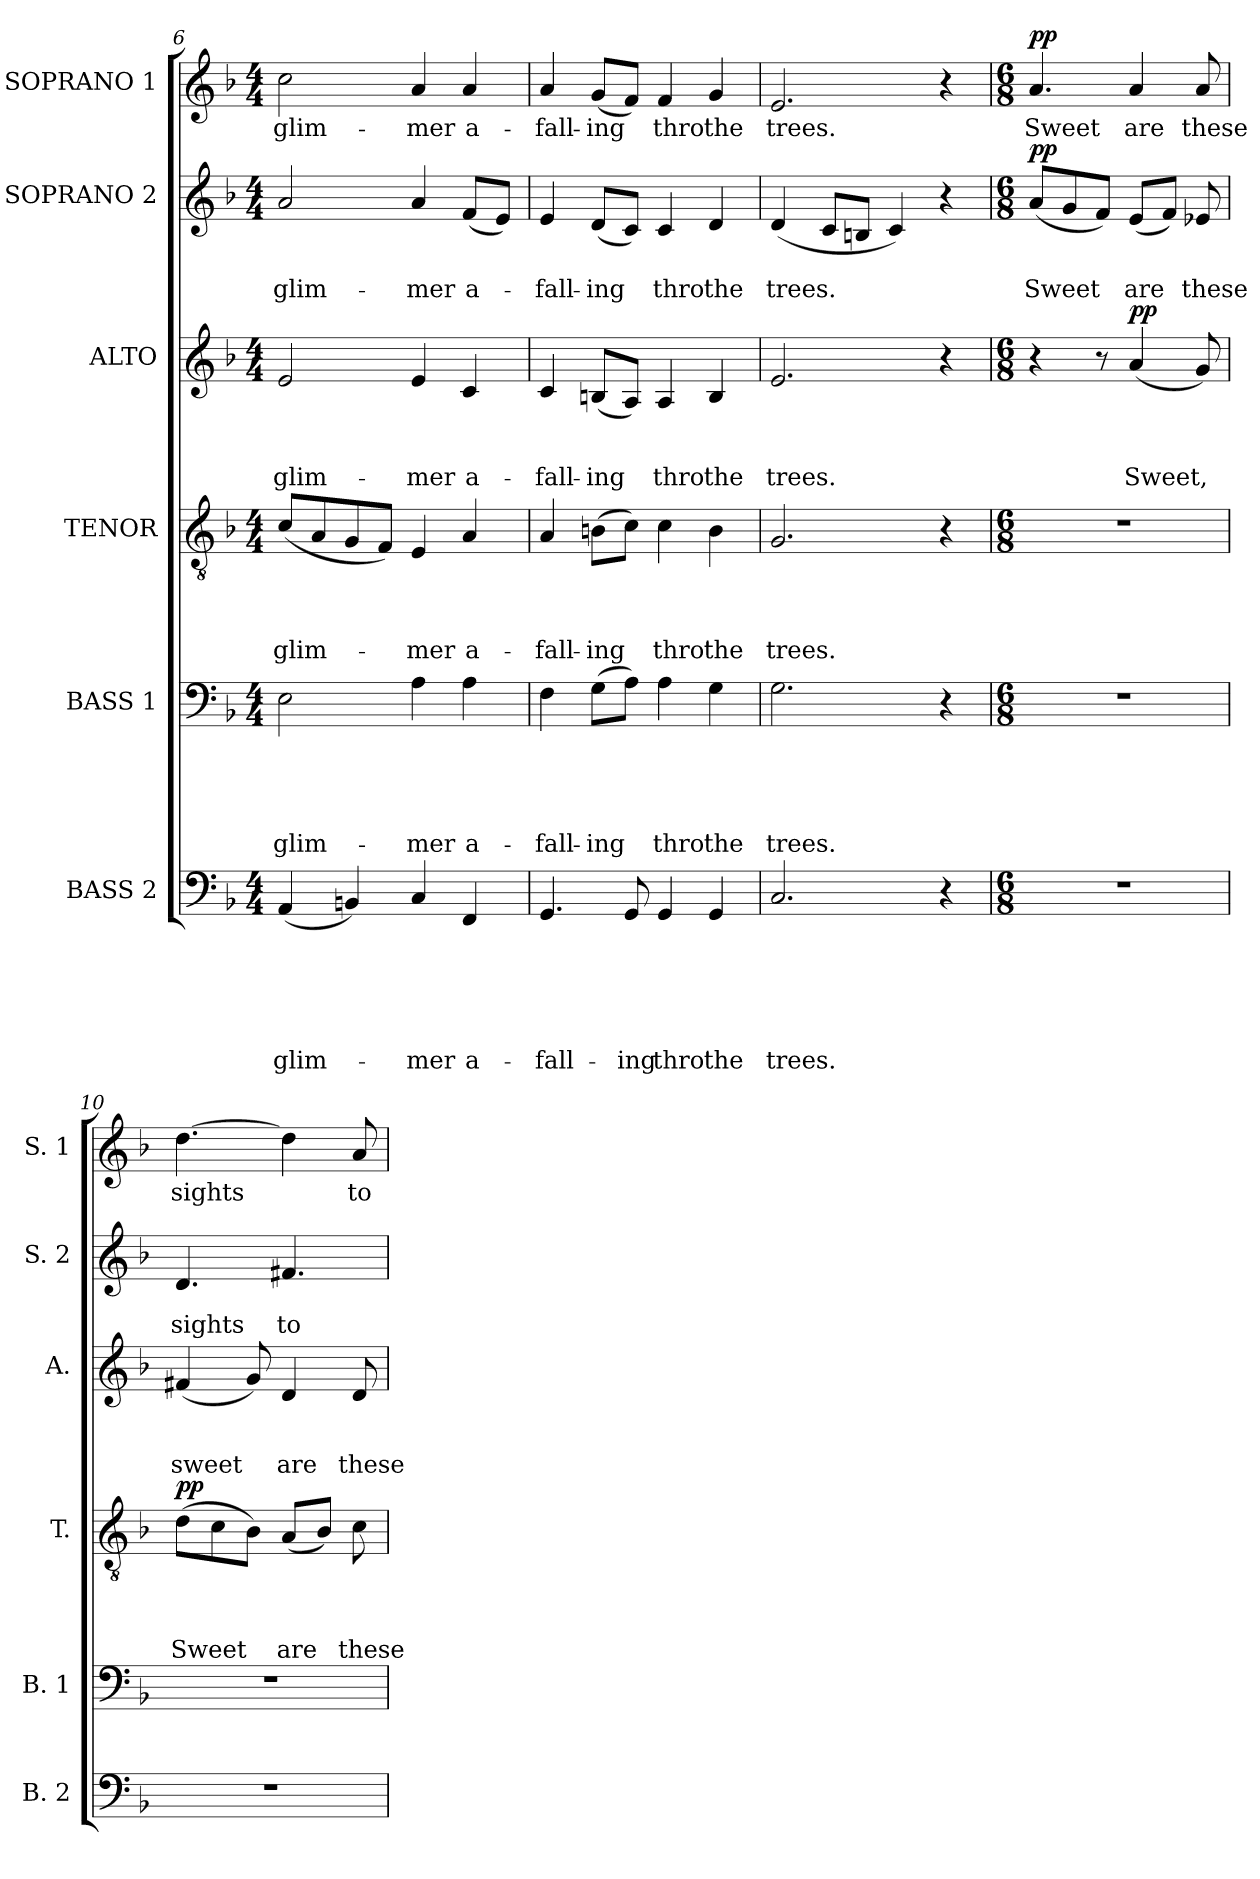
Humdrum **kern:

**kern	**text	**text	**text	**text	**text	**text	**kern	**text	**text	**text	**text	**text	**kern	**text	**text	**text	**text	**dynam	**kern	**text	**text	**text	**dynam	**kern	**text	**text	**dynam	**kern	**text	**dynam
*part6	*part6	*part6	*part6	*part6	*part6	*part6	*part5	*part5	*part5	*part5	*part5	*part5	*part4	*part4	*part4	*part4	*part4	*part4	*part3	*part3	*part3	*part3	*part3	*part2	*part2	*part2	*part2	*part1	*part1	*part1
*staff6	*staff6	*staff6	*staff6	*staff6	*staff6	*staff6	*staff5	*staff5	*staff5	*staff5	*staff5	*staff5	*staff4	*staff4	*staff4	*staff4	*staff4	*staff4	*staff3	*staff3	*staff3	*staff3	*staff3	*staff2	*staff2	*staff2	*staff2	*staff1	*staff1	*staff1
*I"BASS 2	*	*	*	*	*	*	*I"BASS 1	*	*	*	*	*	*I"TENOR	*	*	*	*	*	*I"ALTO	*	*	*	*	*I"SOPRANO 2	*	*	*	*I"SOPRANO 1	*	*
*I'B. 2	*	*	*	*	*	*	*I'B. 1	*	*	*	*	*	*I'T.	*	*	*	*	*	*I'A.	*	*	*	*	*I'S. 2	*	*	*	*I'S. 1	*	*
*clefF4	*	*	*	*	*	*	*clefF4	*	*	*	*	*	*clefGv2	*	*	*	*	*	*clefG2	*	*	*	*	*clefG2	*	*	*	*clefG2	*	*
*k[b-]	*	*	*	*	*	*	*k[b-]	*	*	*	*	*	*k[b-]	*	*	*	*	*	*k[b-]	*	*	*	*	*k[b-]	*	*	*	*k[b-]	*	*
*F:	*	*	*	*	*	*	*F:	*	*	*	*	*	*F:	*	*	*	*	*	*F:	*	*	*	*	*F:	*	*	*	*F:	*	*
*M4/4	*	*	*	*	*	*	*M4/4	*	*	*	*	*	*M4/4	*	*	*	*	*	*M4/4	*	*	*	*	*M4/4	*	*	*	*M4/4	*	*
=6	=6	=6	=6	=6	=6	=6	=6	=6	=6	=6	=6	=6	=6	=6	=6	=6	=6	=6	=6	=6	=6	=6	=6	=6	=6	=6	=6	=6	=6	=6
!	!	!	!	!	!	!LO:LY:b	!	!	!	!	!	!LO:LY:b	!	!	!	!	!LO:LY:b	!	!	!	!	!LO:LY:b	!	!	!	!LO:LY:b	!	!	!LO:LY:b	!
(<4AA/	.	.	.	.	.	glim-	2E\	.	.	.	.	glim-	(<8c/L	.	.	.	glim-	.	2e/	.	.	glim-	.	2a/	.	glim-	.	2cc\	glim-	.
.	.	.	.	.	.	.	.	.	.	.	.	.	8A/	.	.	.	.	.	.	.	.	.	.	.	.	.	.	.	.	.
4BBn/)	.	.	.	.	.	.	.	.	.	.	.	.	8G/	.	.	.	.	.	.	.	.	.	.	.	.	.	.	.	.	.
.	.	.	.	.	.	.	.	.	.	.	.	.	8F/J)	.	.	.	.	.	.	.	.	.	.	.	.	.	.	.	.	.
!	!	!	!	!	!	!LO:LY:b	!	!	!	!	!	!LO:LY:b	!	!	!	!	!LO:LY:b	!	!	!	!	!LO:LY:b	!	!	!	!LO:LY:b	!	!	!LO:LY:b	!
4C/	.	.	.	.	.	-mer	4A\	.	.	.	.	-mer	4E/	.	.	.	-mer	.	4e/	.	.	-mer	.	4a/	.	-mer	.	4a/	-mer	.
!	!	!	!	!	!	!LO:LY:b	!	!	!	!	!	!LO:LY:b	!	!	!	!	!LO:LY:b	!	!	!	!	!LO:LY:b	!	!	!	!LO:LY:b	!	!	!LO:LY:b	!
4FF/	.	.	.	.	.	a-	4A\	.	.	.	.	a-	4A/	.	.	.	a-	.	4c/	.	.	a-	.	(<8f/L	.	a-	.	4a/	a-	.
.	.	.	.	.	.	.	.	.	.	.	.	.	.	.	.	.	.	.	.	.	.	.	.	8e/J)	.	.	.	.	.	.
=7	=7	=7	=7	=7	=7	=7	=7	=7	=7	=7	=7	=7	=7	=7	=7	=7	=7	=7	=7	=7	=7	=7	=7	=7	=7	=7	=7	=7	=7	=7
!	!	!	!	!	!	!LO:LY:b	!	!	!	!	!	!LO:LY:b	!	!	!	!	!LO:LY:b	!	!	!	!	!LO:LY:b	!	!	!	!LO:LY:b	!	!	!LO:LY:b	!
4.GG/	.	.	.	.	.	-fall-	4F\	.	.	.	.	-fall-	4A/	.	.	.	-fall-	.	4c/	.	.	-fall-	.	4e/	.	-fall-	.	4a/	-fall-	.
!	!	!	!	!	!	!	!	!	!	!	!	!LO:LY:b	!	!	!	!	!LO:LY:b	!	!	!	!	!LO:LY:b	!	!	!	!LO:LY:b	!	!	!LO:LY:b	!
.	.	.	.	.	.	.	(>8G\L	.	.	.	.	-ing	(>8Bn\L	.	.	.	-ing	.	(<8Bn/L	.	.	-ing	.	(<8d/L	.	-ing	.	(<8g/L	-ing	.
!	!	!	!	!	!	!LO:LY:b	!	!	!	!	!	!	!	!	!	!	!	!	!	!	!	!	!	!	!	!	!	!	!	!
8GG/	.	.	.	.	.	-ing	8A\J)	.	.	.	.	.	8c\J)	.	.	.	.	.	8A/J)	.	.	.	.	8c/J)	.	.	.	8f/J)	.	.
!	!	!	!	!	!	!LO:LY:b	!	!	!	!	!	!LO:LY:b	!	!	!	!	!LO:LY:b	!	!	!	!	!LO:LY:b	!	!	!	!LO:LY:b	!	!	!LO:LY:b	!
4GG/	.	.	.	.	.	thro'	4A\	.	.	.	.	thro'	4c\	.	.	.	thro'	.	4A/	.	.	thro'	.	4c/	.	thro'	.	4f/	thro'	.
!	!	!	!	!	!	!LO:LY:b	!	!	!	!	!	!LO:LY:b	!	!	!	!	!LO:LY:b	!	!	!	!	!LO:LY:b	!	!	!	!LO:LY:b	!	!	!LO:LY:b	!
4GG/	.	.	.	.	.	the	4G\	.	.	.	.	the	4B\	.	.	.	the	.	4B/	.	.	the	.	4d/	.	the	.	4g/	the	.
=8	=8	=8	=8	=8	=8	=8	=8	=8	=8	=8	=8	=8	=8	=8	=8	=8	=8	=8	=8	=8	=8	=8	=8	=8	=8	=8	=8	=8	=8	=8
!	!	!	!	!	!	!LO:LY:b	!	!	!	!	!	!LO:LY:b	!	!	!	!	!LO:LY:b	!	!	!	!	!LO:LY:b	!	!	!	!LO:LY:b	!	!	!LO:LY:b	!
2.C/	.	.	.	.	.	trees.	2.G\	.	.	.	.	trees.	2.G/	.	.	.	trees.	.	2.e/	.	.	trees.	.	(<4d/	.	trees.	.	2.e/	trees.	.
.	.	.	.	.	.	.	.	.	.	.	.	.	.	.	.	.	.	.	.	.	.	.	.	8c/L	.	.	.	.	.	.
.	.	.	.	.	.	.	.	.	.	.	.	.	.	.	.	.	.	.	.	.	.	.	.	8Bn/J	.	.	.	.	.	.
.	.	.	.	.	.	.	.	.	.	.	.	.	.	.	.	.	.	.	.	.	.	.	.	4c/)	.	.	.	.	.	.
4r	.	.	.	.	.	.	4r	.	.	.	.	.	4r	.	.	.	.	.	4r	.	.	.	.	4r	.	.	.	4r	.	.
!!LO:PB:g=z
=9	=9	=9	=9	=9	=9	=9	=9	=9	=9	=9	=9	=9	=9	=9	=9	=9	=9	=9	=9	=9	=9	=9	=9	=9	=9	=9	=9	=9	=9	=9
*M6/8	*	*	*	*	*	*	*M6/8	*	*	*	*	*	*M6/8	*	*	*	*	*	*M6/8	*	*	*	*	*M6/8	*	*	*	*M6/8	*	*
!LO:N:vis=1	!	!	!	!	!	!	!LO:N:vis=1	!	!	!	!	!	!LO:N:vis=1	!	!	!	!	!	!	!	!	!	!	!	!	!LO:LY:b	!LO:DY:a	!	!LO:LY:b	!LO:DY:a
2.r	.	.	.	.	.	.	2.r	.	.	.	.	.	2.r	.	.	.	.	.	4r	.	.	.	.	(<8a/L	.	Sweet	pp	4.a/	Sweet	pp
.	.	.	.	.	.	.	.	.	.	.	.	.	.	.	.	.	.	.	.	.	.	.	.	8g/	.	.	.	.	.	.
.	.	.	.	.	.	.	.	.	.	.	.	.	.	.	.	.	.	.	8r	.	.	.	.	8f/J)	.	.	.	.	.	.
!	!	!	!	!	!	!	!	!	!	!	!	!	!	!	!	!	!	!	!	!	!	!LO:LY:b	!LO:DY:a	!	!	!LO:LY:b	!	!	!LO:LY:b	!
.	.	.	.	.	.	.	.	.	.	.	.	.	.	.	.	.	.	.	(<4a/	.	.	Sweet,	pp	(<8e/L	.	are	.	4a/	are	.
.	.	.	.	.	.	.	.	.	.	.	.	.	.	.	.	.	.	.	.	.	.	.	.	8f/J)	.	.	.	.	.	.
!	!	!	!	!	!	!	!	!	!	!	!	!	!	!	!	!	!	!	!	!	!	!	!	!	!	!LO:LY:b	!	!	!LO:LY:b	!
.	.	.	.	.	.	.	.	.	.	.	.	.	.	.	.	.	.	.	8g/)	.	.	.	.	8e-X/	.	these	.	8a/	these	.
=10	=10	=10	=10	=10	=10	=10	=10	=10	=10	=10	=10	=10	=10	=10	=10	=10	=10	=10	=10	=10	=10	=10	=10	=10	=10	=10	=10	=10	=10	=10
!LO:N:vis=1	!	!	!	!	!	!	!LO:N:vis=1	!	!	!	!	!	!	!	!	!	!LO:LY:b	!LO:DY:a	!	!	!	!LO:LY:b	!	!	!	!LO:LY:b	!	!	!LO:LY:b	!
2.r	.	.	.	.	.	.	2.r	.	.	.	.	.	(>8d\L	.	.	.	Sweet	pp	(<4f#X/	.	.	sweet	.	4.d/	.	sights	.	[>4.dd\	sights	.
.	.	.	.	.	.	.	.	.	.	.	.	.	8c\	.	.	.	.	.	.	.	.	.	.	.	.	.	.	.	.	.
.	.	.	.	.	.	.	.	.	.	.	.	.	8B-\J)	.	.	.	.	.	8g/)	.	.	.	.	.	.	.	.	.	.	.
!	!	!	!	!	!	!	!	!	!	!	!	!	!	!	!	!	!LO:LY:b	!	!	!	!	!LO:LY:b	!	!	!	!LO:LY:b	!	!	!	!
.	.	.	.	.	.	.	.	.	.	.	.	.	(<8A/L	.	.	.	are	.	4d/	.	.	are	.	4.f#X/	.	to	.	4dd\]	.	.
.	.	.	.	.	.	.	.	.	.	.	.	.	8B-/J)	.	.	.	.	.	.	.	.	.	.	.	.	.	.	.	.	.
!	!	!	!	!	!	!	!	!	!	!	!	!	!	!	!	!	!LO:LY:b	!	!	!	!	!LO:LY:b	!	!	!	!	!	!	!LO:LY:b	!
.	.	.	.	.	.	.	.	.	.	.	.	.	8c\	.	.	.	these	.	8d/	.	.	these	.	.	.	.	.	8a/	to	.
=	=	=	=	=	=	=	=	=	=	=	=	=	=	=	=	=	=	=	=	=	=	=	=	=	=	=	=	=	=	=
*-	*-	*-	*-	*-	*-	*-	*-	*-	*-	*-	*-	*-	*-	*-	*-	*-	*-	*-	*-	*-	*-	*-	*-	*-	*-	*-	*-	*-	*-	*-
